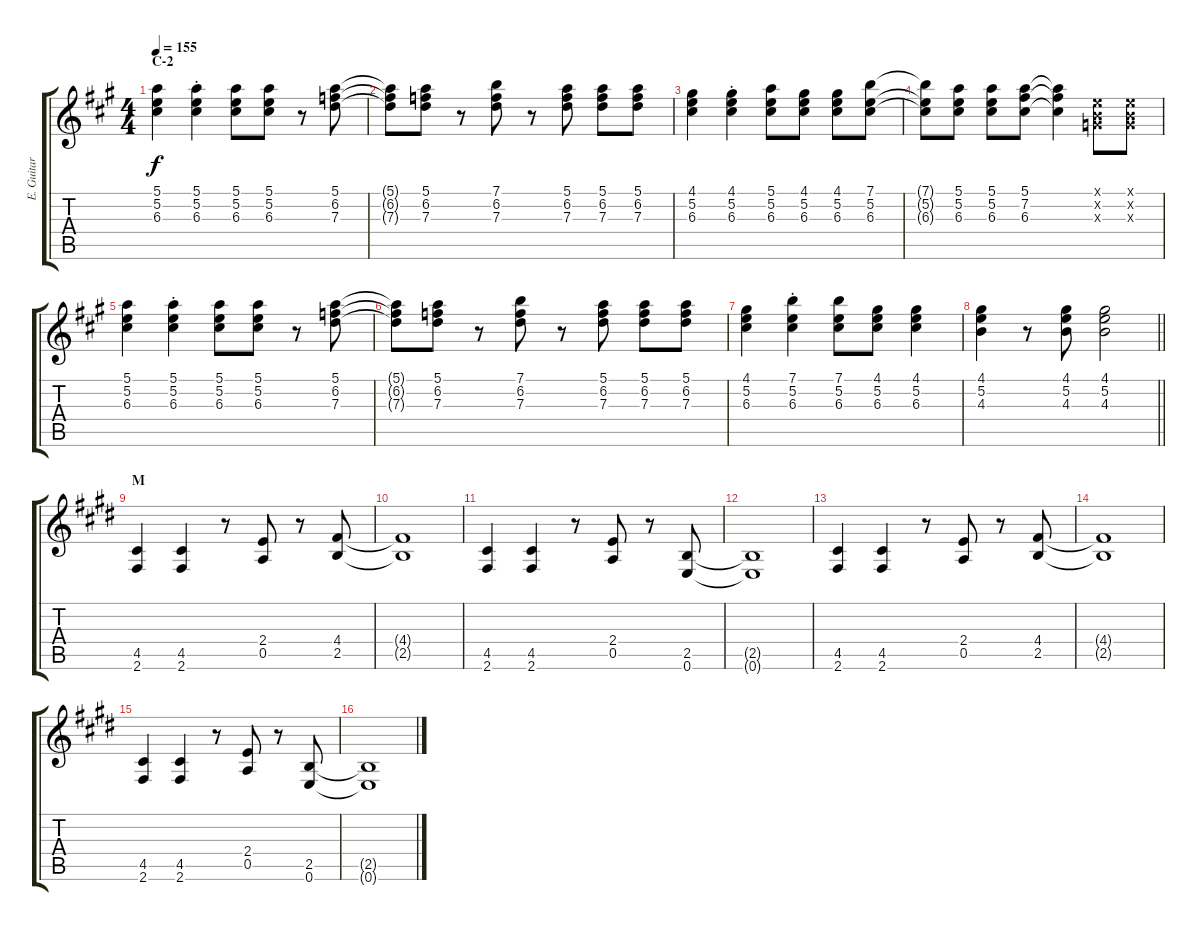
\track ("E. Guitar II" "E. Guitar ") {instrument overdrivenguitar}
\staff {score tabs}
\tuning (E4 B3 G3 D3 A2 E2) {hide}
\ts (4 4)
\section ("" "C-2")
\tempo 155
\clef g2
\ks a
(5.1 5.2 6.3).4{dy f} (5.1{st} 5.2{st} 6.3{st}).4 (5.1 5.2 6.3).8 (5.1 5.2 6.3).8 r.8 (5.1 6.2 7.3).8 |
(5.1{t} 6.2{t} 7.3{t}).8 (5.1 6.2 7.3).8 r.8 (7.1 6.2 7.3).8 r.8 (5.1 6.2 7.3).8 (5.1 6.2 7.3).8 (5.1 6.2 7.3).8 |
(4.1 5.2 6.3).4 (4.1{st} 5.2{st} 6.3{st}).4 (5.1 5.2 6.3).8 (4.1 5.2 6.3).8 (4.1 5.2 6.3).8 (7.1 5.2 6.3).8 |
(7.1{t} 5.2{t} 6.3{t}).8 (5.1 5.2 6.3).8 (5.1 5.2 6.3).8 (5.1 7.2 6.3).8 (5.1{t} 7.2{t} 6.3{t}).4 (0.1{x} 0.2{x} 0.3{x}).8 (0.1{x} 0.2{x} 0.3{x}).8 |
(5.1 5.2 6.3).4 (5.1{st} 5.2{st} 6.3{st}).4 (5.1 5.2 6.3).8 (5.1 5.2 6.3).8 r.8 (5.1 6.2 7.3).8 |
(5.1{t} 6.2{t} 7.3{t}).8 (5.1 6.2 7.3).8 r.8 (7.1 6.2 7.3).8 r.8 (5.1 6.2 7.3).8 (5.1 6.2 7.3).8 (5.1 6.2 7.3).8 |
(4.1 5.2 6.3).4 (7.1{st} 5.2{st} 6.3{st}).4 (7.1 5.2 6.3).8 (4.1 5.2 6.3).8 (4.1 5.2 6.3).4 |
\barLineRight lightlight
(4.1 5.2 4.3).4 r.8 (4.1 5.2 4.3).8 (4.1 5.2 4.3).2 |
\section ("" "M")
\ks e
(4.5 2.6).4 (4.5 2.6).4 r.8 (2.4 0.5).8 r.8 (4.4 2.5).8 |
(4.4{t} 2.5{t}).1 |
(4.5 2.6).4 (4.5 2.6).4 r.8 (2.4 0.5).8 r.8 (2.5 0.6).8 |
(2.5{t} 0.6{t}).1 |
(4.5 2.6).4 (4.5 2.6).4 r.8 (2.4 0.5).8 r.8 (4.4 2.5).8 |
(4.4{t} 2.5{t}).1 |
(4.5 2.6).4 (4.5 2.6).4 r.8 (2.4 0.5).8 r.8 (2.5 0.6).8 |
(2.5{t} 0.6{t}).1
